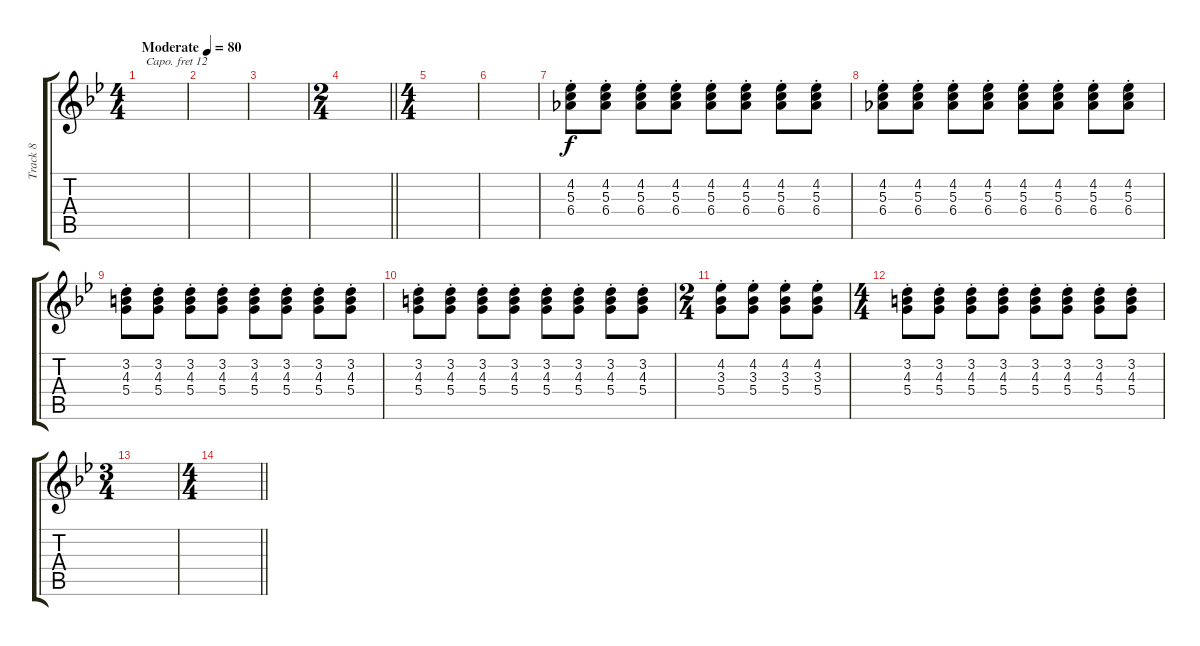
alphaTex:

\track ("Track 8" "Track 8") {instrument drawbarorgan}
\staff {score tabs}
\capo 12
\tuning (E4 B3 G3 D3 A2 E2) {hide}
\ts (4 4)
\tempo (80 "Moderate")
\clef g2
\ks bb
|
|
|
\ts (2 4)
\barLineRight lightlight
|
\ts (4 4)
|
|
(4.2{st} 5.3{st} 6.4{st}).8 (4.2{st} 5.3{st} 6.4{st}).8 (4.2{st} 5.3{st} 6.4{st}).8 (4.2{st} 5.3{st} 6.4{st}).8 (4.2{st} 5.3{st} 6.4{st}).8 (4.2{st} 5.3{st} 6.4{st}).8 (4.2{st} 5.3{st} 6.4{st}).8 (4.2{st} 5.3{st} 6.4{st}).8 |
(4.2{st} 5.3{st} 6.4{st}).8 (4.2{st} 5.3{st} 6.4{st}).8 (4.2{st} 5.3{st} 6.4{st}).8 (4.2{st} 5.3{st} 6.4{st}).8 (4.2{st} 5.3{st} 6.4{st}).8 (4.2{st} 5.3{st} 6.4{st}).8 (4.2{st} 5.3{st} 6.4{st}).8 (4.2{st} 5.3{st} 6.4{st}).8 |
(3.2{st} 4.3{st} 5.4{st}).8 (3.2{st} 4.3{st} 5.4{st}).8 (3.2{st} 4.3{st} 5.4{st}).8 (3.2{st} 4.3{st} 5.4{st}).8 (3.2{st} 4.3{st} 5.4{st}).8 (3.2{st} 4.3{st} 5.4{st}).8 (3.2{st} 4.3{st} 5.4{st}).8 (3.2{st} 4.3{st} 5.4{st}).8 |
(3.2{st} 4.3{st} 5.4{st}).8 (3.2{st} 4.3{st} 5.4{st}).8 (3.2{st} 4.3{st} 5.4{st}).8 (3.2{st} 4.3{st} 5.4{st}).8 (3.2{st} 4.3{st} 5.4{st}).8 (3.2{st} 4.3{st} 5.4{st}).8 (3.2{st} 4.3{st} 5.4{st}).8 (3.2{st} 4.3{st} 5.4{st}).8 |
\ts (2 4)
(4.2{st} 3.3{st} 5.4{st}).8 (4.2{st} 3.3{st} 5.4{st}).8 (4.2{st} 3.3{st} 5.4{st}).8 (4.2{st} 3.3{st} 5.4{st}).8 |
\ts (4 4)
(3.2{st} 4.3{st} 5.4{st}).8 (3.2{st} 4.3{st} 5.4{st}).8 (3.2{st} 4.3{st} 5.4{st}).8 (3.2{st} 4.3{st} 5.4{st}).8 (3.2{st} 4.3{st} 5.4{st}).8 (3.2{st} 4.3{st} 5.4{st}).8 (3.2{st} 4.3{st} 5.4{st}).8 (3.2{st} 4.3{st} 5.4{st}).8 |
\ts (3 4)
|
\ts (4 4)
\barLineRight lightlight
